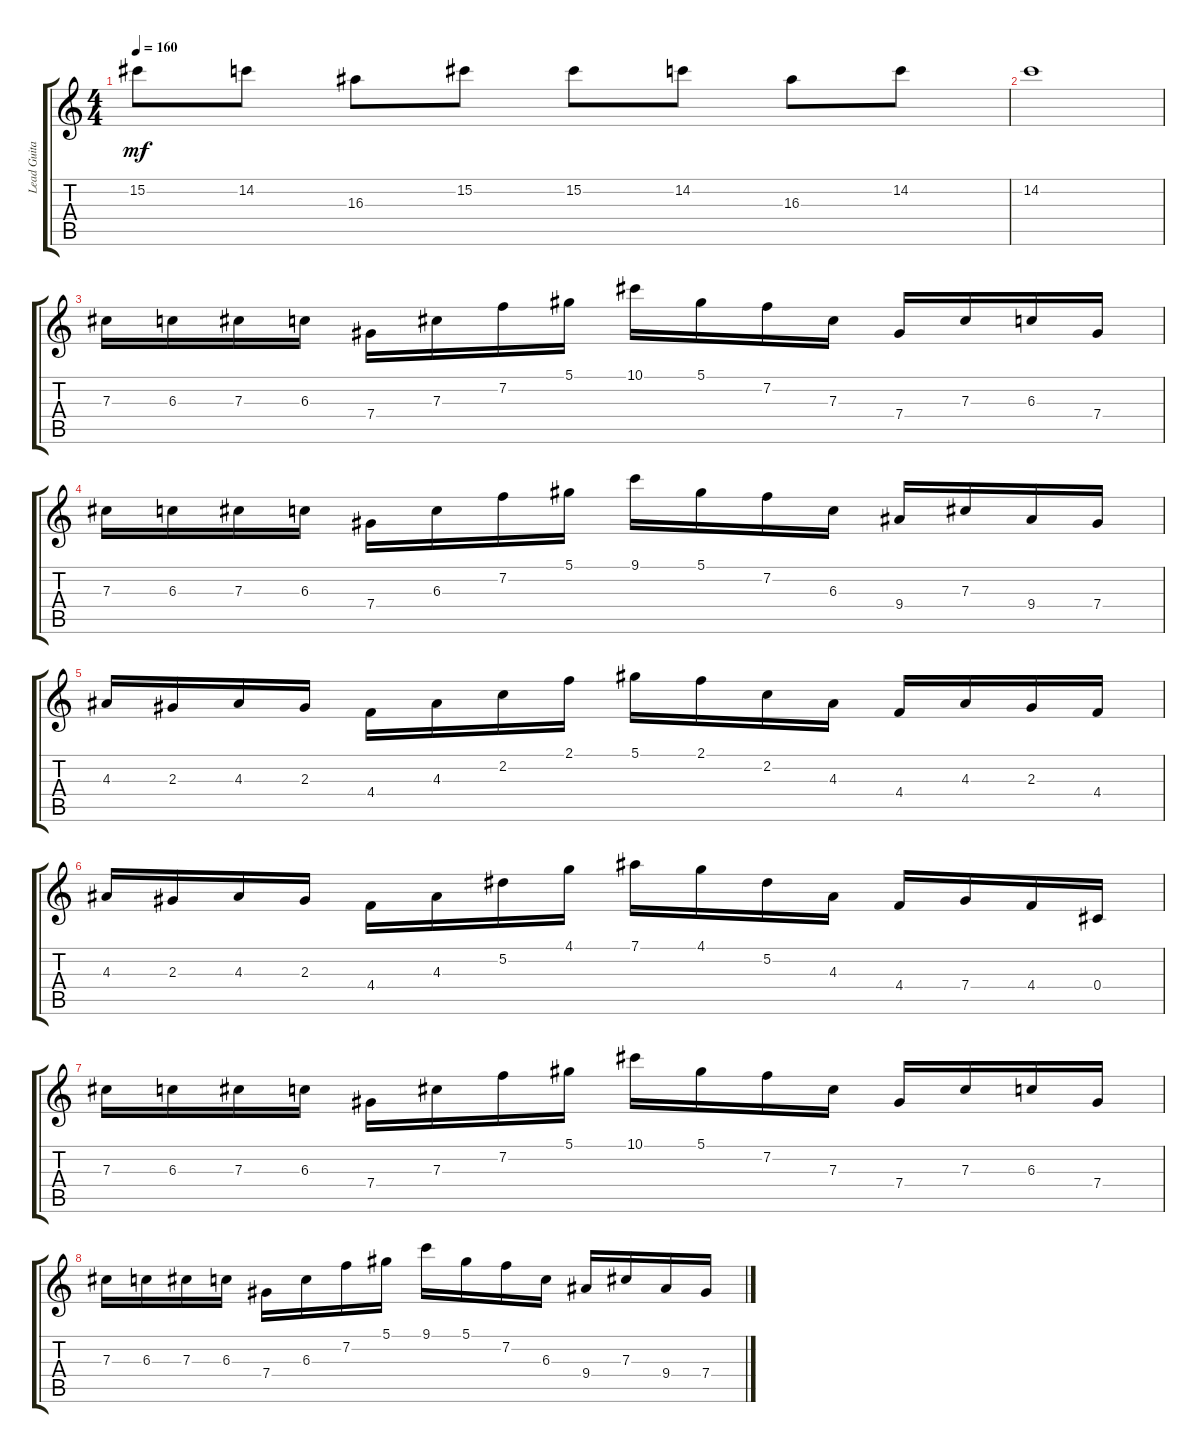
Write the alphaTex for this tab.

\track ("Lead Guitar" "Lead Guita") {instrument distortionguitar}
\staff {score tabs}
\tuning (Eb4 Bb3 Gb3 Db3 Ab2 Db2) {hide}
\ts (4 4)
\tempo 160
\clef g2
\ks c
15.2.8{dy mf} 14.2.8 16.3.8 15.2.8 15.2.8 14.2.8 16.3.8 14.2.8 |
14.2.1 |
7.3.16 6.3.16 7.3.16 6.3.16 7.4.16 7.3.16 7.2.16 5.1.16 10.1.16 5.1.16 7.2.16 7.3.16 7.4.16 7.3.16 6.3.16 7.4.16 |
7.3.16 6.3.16 7.3.16 6.3.16 7.4.16 6.3.16 7.2.16 5.1.16 9.1.16 5.1.16 7.2.16 6.3.16 9.4.16 7.3.16 9.4.16 7.4.16 |
4.3.16 2.3.16 4.3.16 2.3.16 4.4.16 4.3.16 2.2.16 2.1.16 5.1.16 2.1.16 2.2.16 4.3.16 4.4.16 4.3.16 2.3.16 4.4.16 |
4.3.16 2.3.16 4.3.16 2.3.16 4.4.16 4.3.16 5.2.16 4.1.16 7.1.16 4.1.16 5.2.16 4.3.16 4.4.16 7.4.16 4.4.16 0.4.16 |
7.3.16 6.3.16 7.3.16 6.3.16 7.4.16 7.3.16 7.2.16 5.1.16 10.1.16 5.1.16 7.2.16 7.3.16 7.4.16 7.3.16 6.3.16 7.4.16 |
7.3.16 6.3.16 7.3.16 6.3.16 7.4.16 6.3.16 7.2.16 5.1.16 9.1.16 5.1.16 7.2.16 6.3.16 9.4.16 7.3.16 9.4.16 7.4.16
